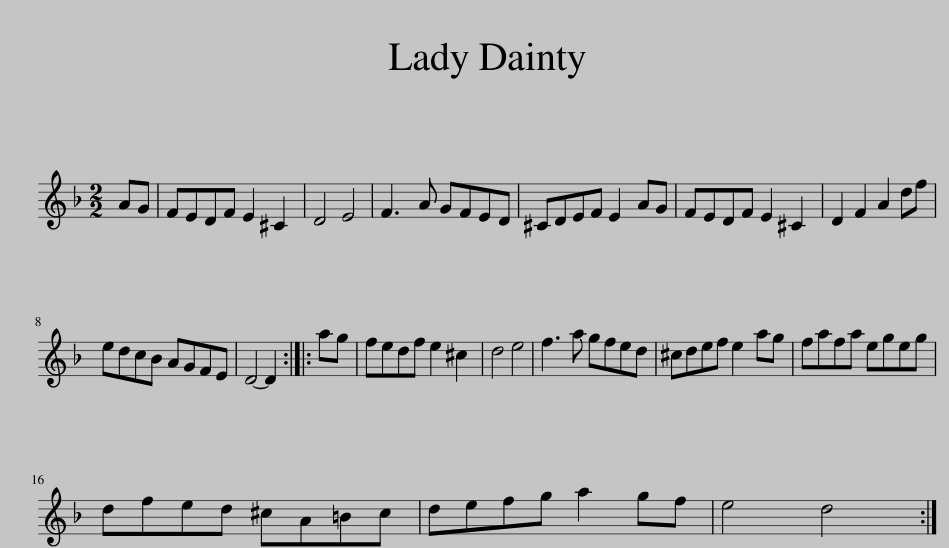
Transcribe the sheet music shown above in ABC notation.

X:1
L:1/8
M:2/2
I:linebreak $
K:Dmin
V:1 treble
V:1
 AG | FEDF E2 ^C2 | D4 E4 | F3 A GFED | ^CDEF E2 AG | %5
 FEDF E2 ^C2 | D2 F2 A2 df |$ edcB AGFE | D4- D2 :: ag | %10
 fedf e2 ^c2 | d4 e4 | f3 a gfed | ^cdef e2 ag | fafa egeg |$ %15
 dfed ^cA=Bc | defg a2 gf | e4 d4 :| %18
